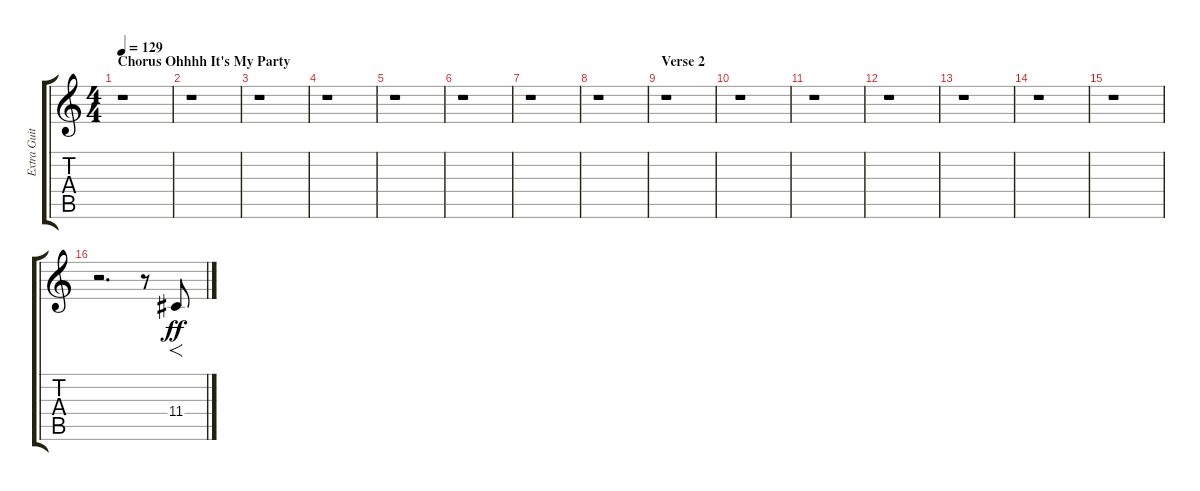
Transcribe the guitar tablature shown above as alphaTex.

\track ("Extra Guitar" "Extra Guit") {instrument stringensemble2}
\staff {score tabs}
\tuning (E4 B3 G3 D3 A2 E2) {hide}
\ts (4 4)
\section ("" "Chorus Ohhhh It's My Party")
\tempo 129
\clef g2
\ks c
r.1{dy ff} |
r.1 |
r.1 |
r.1 |
r.1 |
r.1 |
r.1 |
r.1 |
\section ("" "Verse 2")
r.1 |
r.1 |
r.1 |
r.1 |
r.1 |
r.1 |
r.1 |
r.2{d volume 6 balance 16 instrument stringensemble2} r.8 11.4.8{f}
